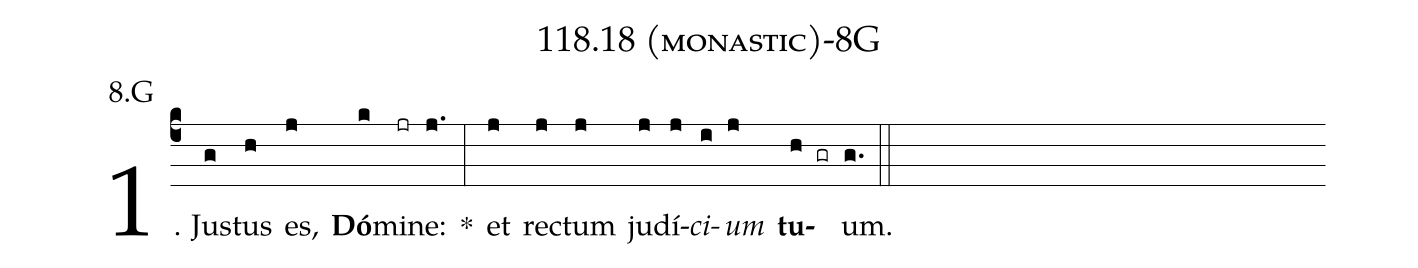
name: 118.18 (monastic)-8G;
annotation: 8.G;
%%
(c4)1. Jus(g)tus(h) es,(j) <b>Dó</b>(k)mi(jr)ne:(j.) *(:) et(j) rec(j)tum(j) ju(j)dí(j)<i>ci</i>(i)<i>um</i>(j) <b>tu</b>(h gr)um.(g.) (::)
